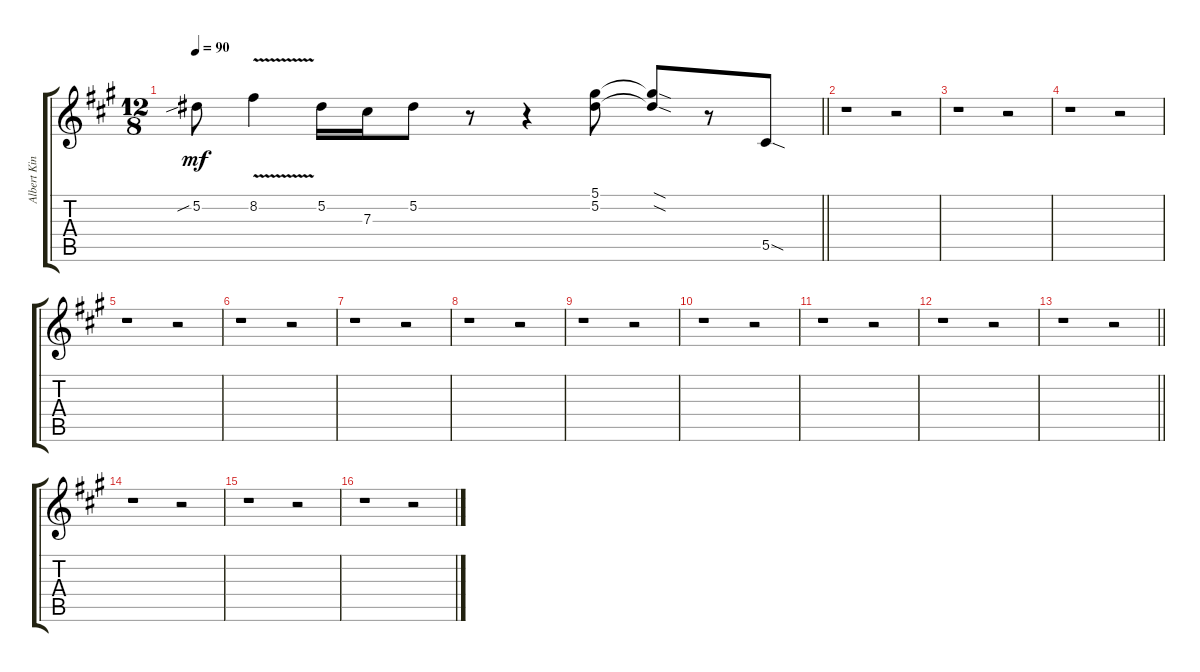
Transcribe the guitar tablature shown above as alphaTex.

\track ("Albert King w/amp overdrive" "Albert Kin") {instrument overdrivenguitar}
\staff {score tabs}
\tuning (Eb4 Bb3 Gb3 Db3 Ab2 Eb2) {hide}
\ts (12 8)
\tempo 90
\clef g2
\barLineRight lightlight
\ks a
5.2{sib}.8{dy mf} 8.2{v}.4 5.2.16 7.3.16 5.2.8 r.8 r.4 (5.1 5.2).8 (5.1{sod t} 5.2{sod t}).8 r.8 5.5{sod}.8 |
r.1 r.2 |
r.1 r.2 |
r.1 r.2 |
r.1 r.2 |
r.1 r.2 |
r.1 r.2 |
r.1 r.2 |
r.1 r.2 |
r.1 r.2 |
r.1 r.2 |
r.1 r.2 |
\barLineRight lightlight
r.1 r.2 |
r.1 r.2 |
r.1 r.2 |
r.1 r.2
